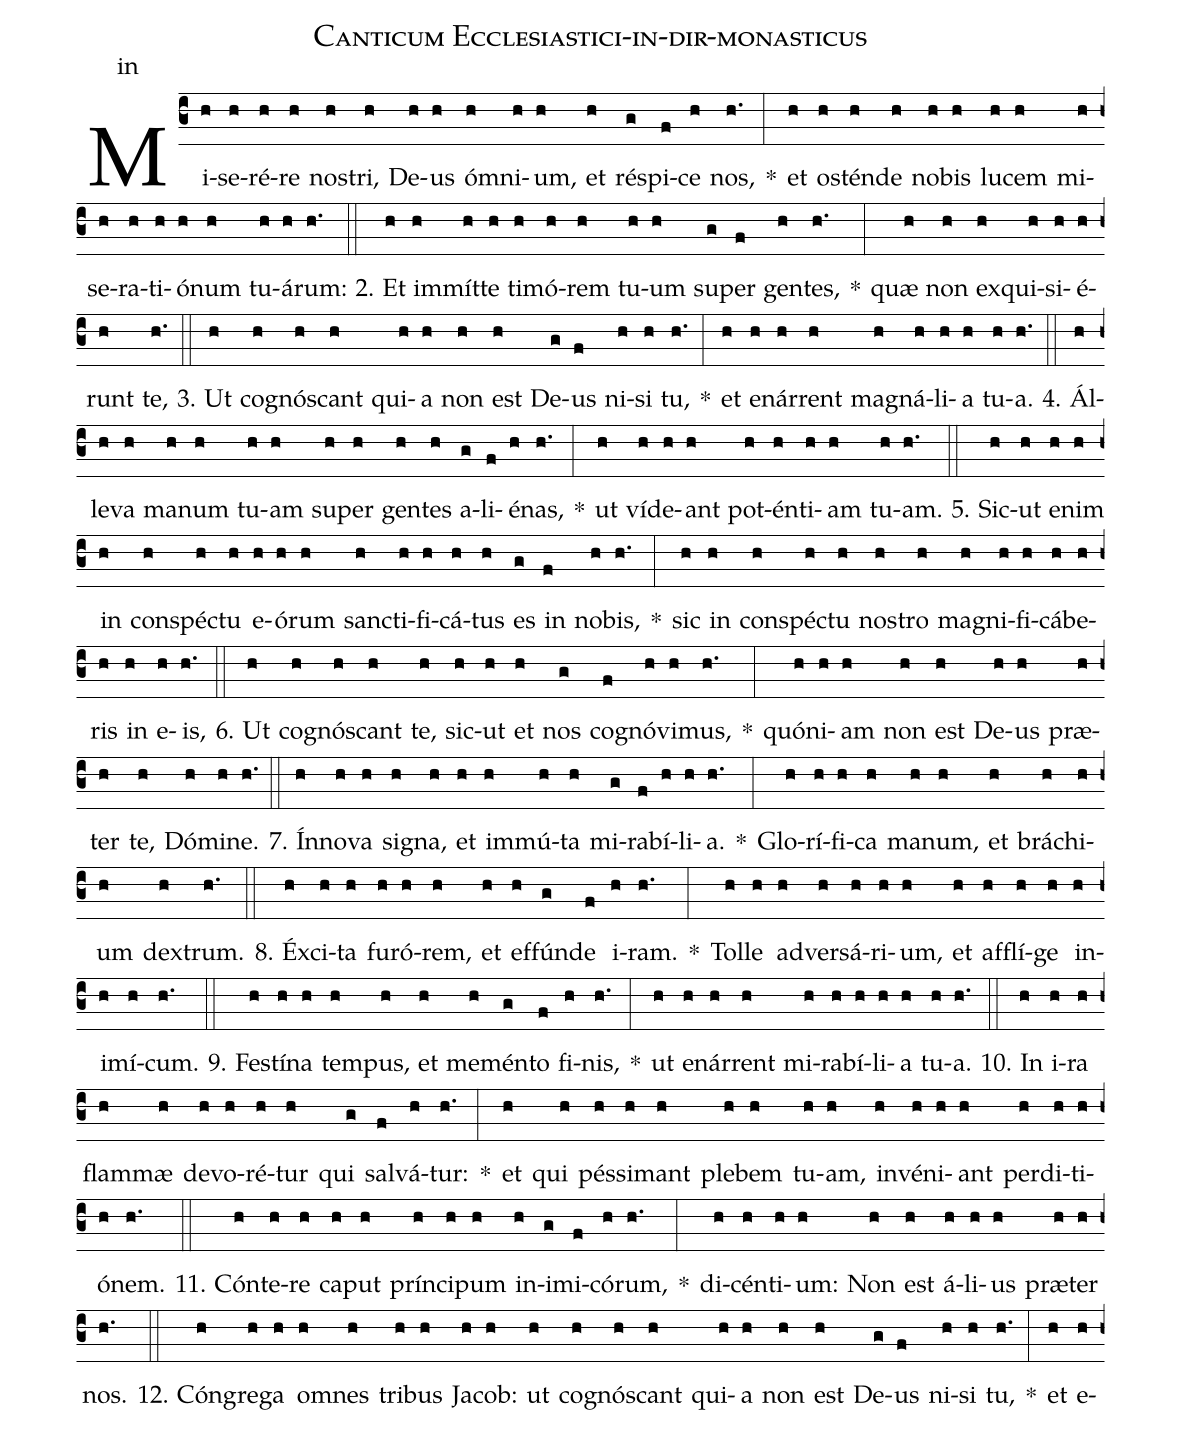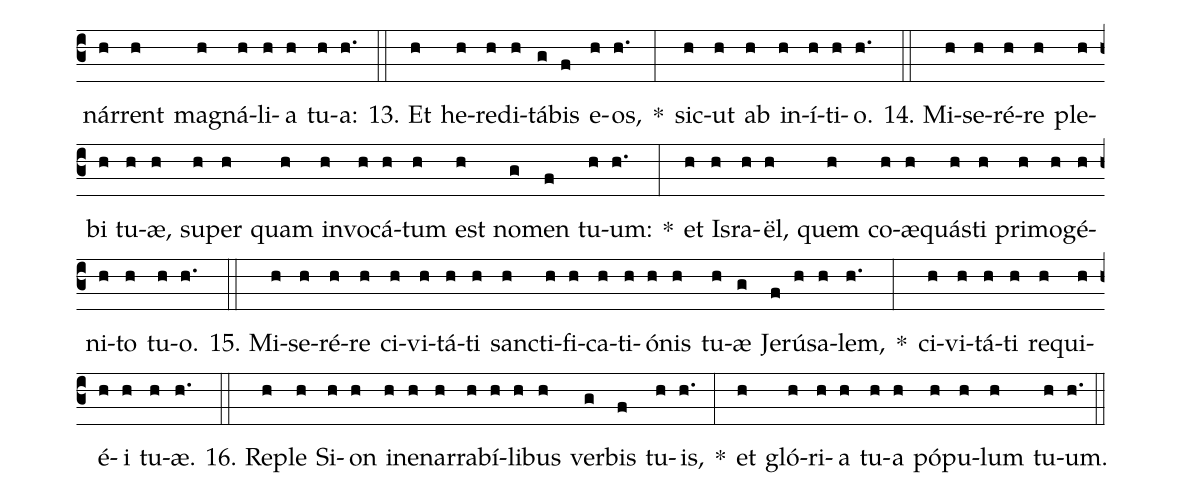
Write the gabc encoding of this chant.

name: Canticum Ecclesiastici-in-dir-monasticus;
annotation: in;
%%
(c3)Mi(h)se(h)ré(h)re(h) nos(h)tri,(h) De(h)us(h) óm(h)ni(h)um,(h) et(h) ré(g)spi(f)ce(h) nos,(h.) *(:) et(h) os(h)tén(h)de(h) no(h)bis(h) lu(h)cem(h) mi(h)se(h)ra(h)ti(h)ó(h)num(h) tu(h)á(h)rum:(h.) (::)
2. Et(h) im(h)mít(h)te(h) ti(h)mó(h)rem(h) tu(h)um(h) su(g)per(f) gen(h)tes,(h.) *(:) quæ(h) non(h) ex(h)qui(h)si(h)é(h)runt(h) te,(h.) (::)
3. Ut(h) co(h)gnós(h)cant(h) qui(h)a(h) non(h) est(h) De(g)us(f) ni(h)si(h) tu,(h.) *(:) et(h) e(h)nár(h)rent(h) ma(h)gná(h)li(h)a(h) tu(h)a.(h.) (::)
4. Ál(h)le(h)va(h) ma(h)num(h) tu(h)am(h) su(h)per(h) gen(h)tes(h) a(g)li(f)é(h)nas,(h.) *(:) ut(h) ví(h)de(h)ant(h) pot(h)én(h)ti(h)am(h) tu(h)am.(h.) (::)
5. Sic(h)ut(h) e(h)nim(h) in(h) con(h)spéc(h)tu(h) e(h)ó(h)rum(h) sanc(h)ti(h)fi(h)cá(h)tus(h) es(g) in(f) no(h)bis,(h.) *(:) sic(h) in(h) con(h)spéc(h)tu(h) nos(h)tro(h) ma(h)gni(h)fi(h)cá(h)be(h)ris(h) in(h) e(h)is,(h.) (::)
6. Ut(h) co(h)gnós(h)cant(h) te,(h) sic(h)ut(h) et(h) nos(g) co(f)gnó(h)vi(h)mus,(h.) *(:) quón(h)i(h)am(h) non(h) est(h) De(h)us(h) præ(h)ter(h) te,(h) Dó(h)mi(h)ne.(h.) (::)
7. Ín(h)no(h)va(h) si(h)gna,(h) et(h) im(h)mú(h)ta(h) mi(g)ra(f)bí(h)li(h)a.(h.) *(:) Glo(h)rí(h)fi(h)ca(h) ma(h)num,(h) et(h) brá(h)chi(h)um(h) dex(h)trum.(h.) (::)
8. Éx(h)ci(h)ta(h) fu(h)ró(h)rem,(h) et(h) ef(h)fún(g)de(f) i(h)ram.(h.) *(:) Tol(h)le(h) ad(h)ver(h)sá(h)ri(h)um,(h) et(h) af(h)flí(h)ge(h) in(h)i(h)mí(h)cum.(h.) (::)
9. Fes(h)tí(h)na(h) tem(h)pus,(h) et(h) me(h)mén(g)to(f) fi(h)nis,(h.) *(:) ut(h) e(h)nár(h)rent(h) mi(h)ra(h)bí(h)li(h)a(h) tu(h)a.(h.) (::)
10. In(h) i(h)ra(h) flam(h)mæ(h) de(h)vo(h)ré(h)tur(h) qui(g) sal(f)vá(h)tur:(h.) *(:) et(h) qui(h) pés(h)si(h)mant(h) ple(h)bem(h) tu(h)am,(h) in(h)vé(h)ni(h)ant(h) per(h)di(h)ti(h)ó(h)nem.(h.) (::)
11. Cón(h)te(h)re(h) ca(h)put(h) prín(h)ci(h)pum(h) in(h)i(g)mi(f)có(h)rum,(h.) *(:) di(h)cén(h)ti(h)um:(h) Non(h) est(h) á(h)li(h)us(h) præ(h)ter(h) nos.(h.) (::)
12. Cón(h)gre(h)ga(h) om(h)nes(h) tri(h)bus(h) Ja(h)cob:(h) ut(h) co(h)gnós(h)cant(h) qui(h)a(h) non(h) est(h) De(g)us(f) ni(h)si(h) tu,(h.) *(:) et(h) e(h)nár(h)rent(h) ma(h)gná(h)li(h)a(h) tu(h)a:(h.) (::)
13. Et(h) he(h)re(h)di(h)tá(g)bis(f) e(h)os,(h.) *(:) sic(h)ut(h) ab(h) in(h)í(h)ti(h)o.(h.) (::)
14. Mi(h)se(h)ré(h)re(h) ple(h)bi(h) tu(h)æ,(h) su(h)per(h) quam(h) in(h)vo(h)cá(h)tum(h) est(h) no(g)men(f) tu(h)um:(h.) *(:) et(h) Is(h)ra(h)ël,(h) quem(h) co(h)æ(h)quás(h)ti(h) pri(h)mo(h)gé(h)ni(h)to(h) tu(h)o.(h.) (::)
15. Mi(h)se(h)ré(h)re(h) ci(h)vi(h)tá(h)ti(h) sanc(h)ti(h)fi(h)ca(h)ti(h)ó(h)nis(h) tu(h)æ(g) Je(f)rú(h)sa(h)lem,(h.) *(:) ci(h)vi(h)tá(h)ti(h) re(h)qui(h)é(h)i(h) tu(h)æ.(h.) (::)
16. Re(h)ple(h) Si(h)on(h) in(h)e(h)nar(h)ra(h)bí(h)li(h)bus(h) ver(g)bis(f) tu(h)is,(h.) *(:) et(h) gló(h)ri(h)a(h) tu(h)a(h) pó(h)pu(h)lum(h) tu(h)um.(h.) (::)
